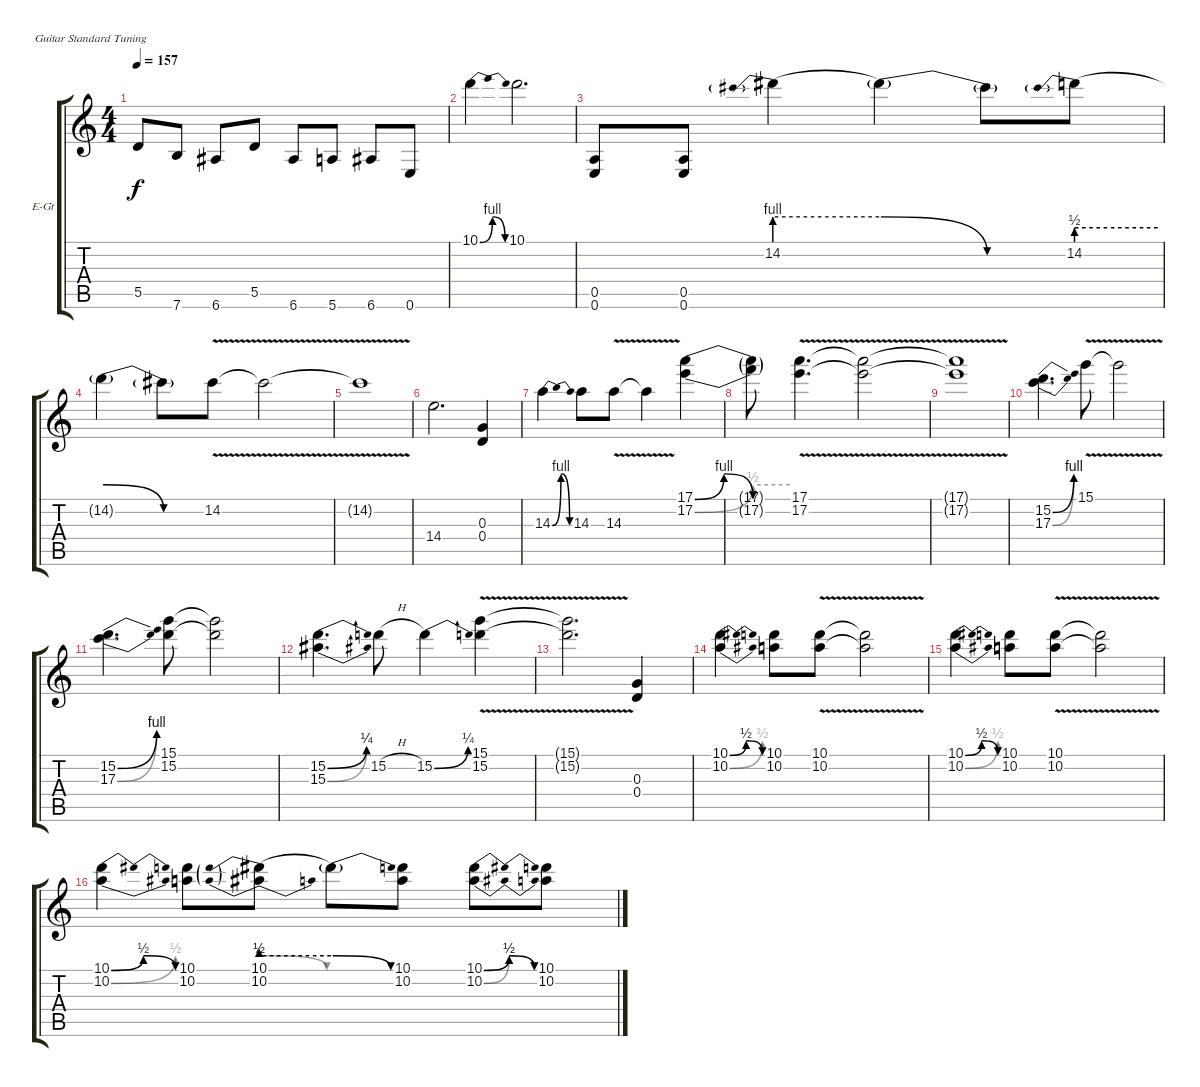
\defaultSystemsLayout 4
\bracketExtendMode groupsimilarinstruments
\firstSystemTrackNameOrientation horizontal
\otherSystemsTrackNameOrientation horizontal
\track ("Al" "E-Gt") {instrument distortionguitar}
\staff {score tabs}
\tuning (E4 B3 G3 D3 A2 E2)
\ts (4 4)
\tempo 157
\clef g2
\ks c
5.5.8{dy f} 7.6.8 6.6.8 5.5.8 6.6.8 5.6.8 6.6.8 0.6.8 |
10.1{be (bendrelease 0 0 30 4 30 4 60 0)}.4 10.1.2{d} |
(0.5 0.6).8 (0.5 0.6).8 14.2{be (prebend 0 4 60 4)}.4 14.2{be (release 0 4 60 0) t}.4 14.2{be (hold 0 0 60 0) t}.8 14.2{be (prebend 0 2 60 2)}.8 |
14.2{be (release 0 2 60 0) t}.4 14.2{be (hold 0 0 60 0) t}.8 14.2{v}.8 14.2{v t}.2 |
14.2{v t}.1 |
14.4.2{d} (0.3 0.4).4 |
14.3{be (bendrelease 0 0 30 4 30 4 60 0)}.4 14.3.8 14.3{v}.8 14.3{v t}.4 (17.1{be (bendrelease 0 0 30 4 30 4 60 0)} 17.2{be (bend 0 0 60 2)}).4 |
(17.1{be (hold 0 0 60 0) t} 17.2{be (hold 0 2 60 2) t}).8 (17.1 17.2{v}).4{d} (17.1{t} 17.2{v t}).2 |
(17.1{t} 17.2{v t}).1 |
(15.2{be (bend 0 0 60 4)} 17.3{be (bend 0 0 60 4)}).4{d} 15.1{v}.8 15.1{v t}.2 |
(15.2{be (bend 0 0 60 4)} 17.3{be (bend 0 0 60 4)}).4{d} (15.1 15.2).8 (15.1{t} 15.2{t}).2 |
(15.2{be (bend 0 0 60 1)} 15.3{be (bend 0 0 60 1)}).4{d} 15.2{h}.8 15.2{be (bend 0 0 60 1)}.4 (15.1{v} 15.2).4 |
(15.1{v t} 15.2{t}).2{d} (0.3 0.4).4 |
(10.1{be (bendrelease 0 0 30 2 30 2 60 0)} 10.2{be (bend 0 0 60 2)}).4 (10.1 10.2).8 (10.1{v} 10.2).8 (10.1{v t} 10.2{t}).2 |
(10.1{be (bendrelease 0 0 30 2 30 2 60 0)} 10.2{be (bend 0 0 60 2)}).4 (10.1 10.2).8 (10.1{v} 10.2).8 (10.1{v t} 10.2{t}).2 |
(10.1{be (bendrelease 0 0 30 2 30 2 60 0)} 10.2{be (bend 0 0 60 2)}).4 (10.1 10.2).8 (10.1{be (prebend 0 2 60 2)} 10.2{be (prebendrelease 0 2 60 0)}).8 10.1{be (release 0 2 60 0) t}.8 (10.1 10.2).8 (10.1{be (bendrelease 0 0 30 2 30 2 60 0)} 10.2{be (bendrelease 0 0 30 2 30 2 60 0)}).8 (10.1 10.2).8
